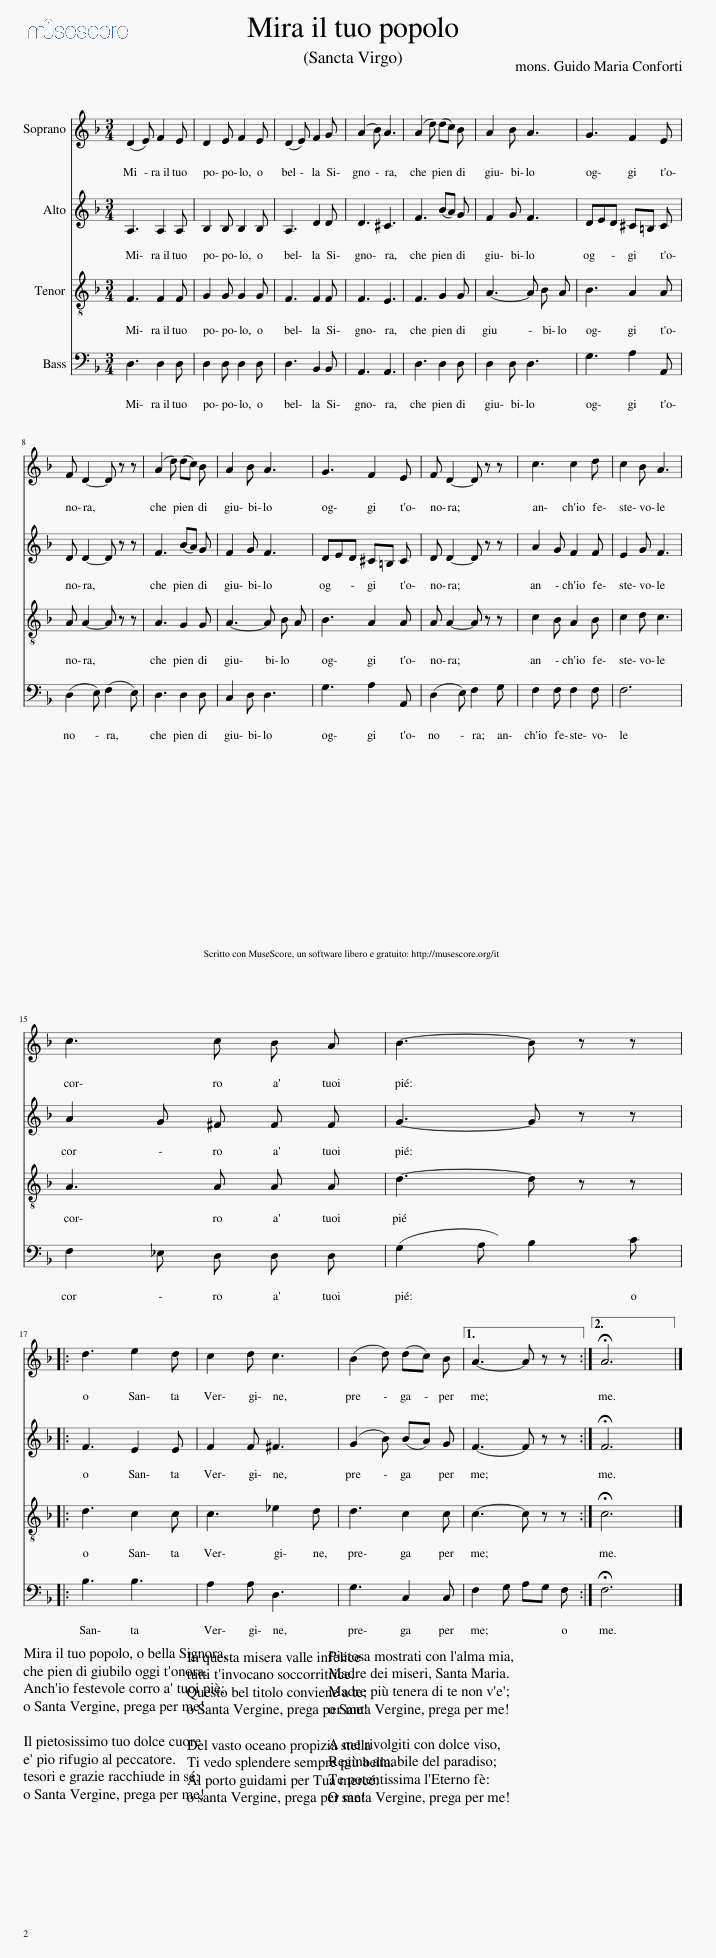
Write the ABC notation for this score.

X:1
%%score 1 2 3 4
L:1/8
M:3/4
I:linebreak $
K:F
V:1 treble
V:2 treble
V:3 treble-8
V:4 bass
V:1
 (D2 E) F2 E | D2 E F2 E | (D2 E) F2 G | (A2 B) A3 | (A2 d) (dc) B | %5
 A2 B A3 | G3 F2 E |$ F D2- D z z | (A2 d) (dc) B | A2 B A3 | %10
 G3 F2 E | F D2- D z z | c3 c2 d | c2 B A3 |$ c3 c B A | %15
 B3- B z z |:$ d3 e2 d | c2 d c3 | (B2 d) (dc) B |1 A3- A z z :|2 %20
 !fermata!A6 |] %21
V:2
 A,3 A,2 A, | B,2 B, B,2 B, | A,3 D2 D | D3 ^C3 | F3 (BA) G | %5
 F2 G F3 | DED ^C=B, C |$ D D2- D z z | F3 (BA) G | F2 G F3 | %10
 DED ^C=B, C | D D2- D z z | A2 G F2 F | E2 G F3 |$ A2 G ^F F F | %15
 G3- G z z |:$ F3 E2 E | F2 F ^F3 | (G2 B) (BA) G |1 F3- F z z :|2 %20
 !fermata!F6 |] %21
V:3
 F3 F2 F | G2 G G2 G | F3 F2 F | F3 E3 | F3 G2 G | %5
 A3- A B A | B3 A2 A |$ A A2- A z z | A3 G2 G | A3- A B A | %10
 B3 A2 A | A A2- A z z | c2 B A2 B | c2 d c3 |$ A3 A A A | %15
 d3- d z z |:$ d3 c2 c | c3 _e2 d | d3 c2 c |1 c3- c z z :|2 %20
 !fermata!c6 |] %21
V:4
 D,3 D,2 D, | D,2 D, D,2 D, | D,3 B,,2 B,, | A,,3 A,,3 | D,3 D,2 D, | %5
 D,2 D, D,3 | G,3 A,2 A,, |$ (D,2 E,) (F,2 E,) | D,3 D,2 D, | C,2 D, D,3 | %10
 G,3 A,2 A,, | (D,2 E,) F,2 G, | F,2 F, F,2 F, | F,6 |$ F,2 _E, D, D, D, | %15
 (G,2 A,) B,2 C |:$ B,3 B,3 | A,2 A, D,3 | G,3 C,2 C, |1 F,2 G, A,G, F, :|2 %20
 !fermata!F,6 |] %21
